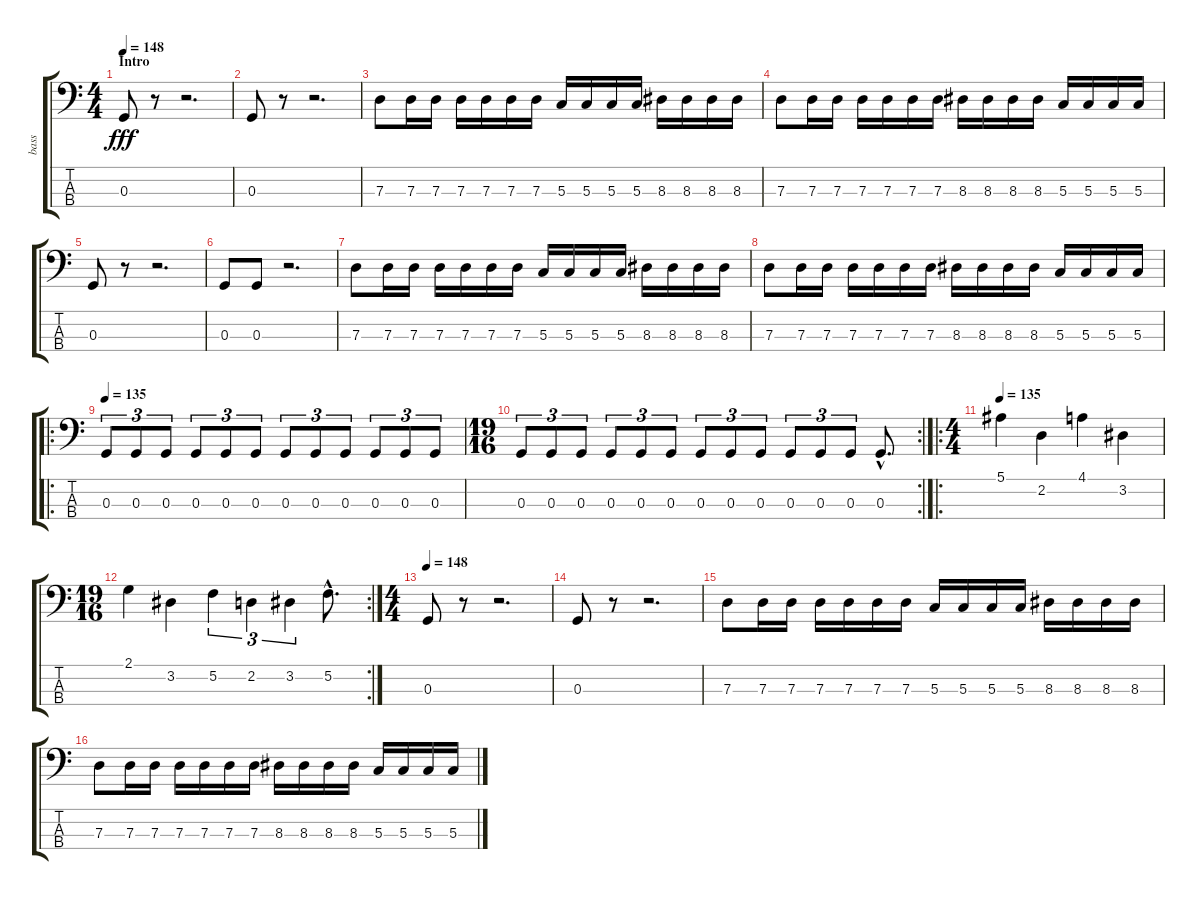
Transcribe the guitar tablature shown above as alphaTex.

\track ("bass" "bass") {instrument electricbasspick}
\staff {score tabs}
\tuning (F2 C2 G1 D1) {hide}
\ts (4 4)
\section ("" "Intro")
\tempo 148
\clef f4
\ks c
0.3.8{dy fff instrument electricbasspick} r.8 r.2{d} |
0.3.8 r.8 r.2{d} |
7.3.8 7.3.16 7.3.16 7.3.16 7.3.16 7.3.16 7.3.16 5.3.16 5.3.16 5.3.16 5.3.16 8.3.16 8.3.16 8.3.16 8.3.16 |
7.3.8 7.3.16 7.3.16 7.3.16 7.3.16 7.3.16 7.3.16 8.3.16 8.3.16 8.3.16 8.3.16 5.3.16 5.3.16 5.3.16 5.3.16 |
0.3.8 r.8 r.2{d} |
0.3.8 0.3.8 r.2{d} |
7.3.8 7.3.16 7.3.16 7.3.16 7.3.16 7.3.16 7.3.16 5.3.16 5.3.16 5.3.16 5.3.16 8.3.16 8.3.16 8.3.16 8.3.16 |
7.3.8 7.3.16 7.3.16 7.3.16 7.3.16 7.3.16 7.3.16 8.3.16 8.3.16 8.3.16 8.3.16 5.3.16 5.3.16 5.3.16 5.3.16 |
\ro
\tempo 135
0.3.8{tu (3 2)} 0.3.8{tu (3 2)} 0.3.8{tu (3 2)} 0.3.8{tu (3 2)} 0.3.8{tu (3 2)} 0.3.8{tu (3 2)} 0.3.8{tu (3 2)} 0.3.8{tu (3 2)} 0.3.8{tu (3 2)} 0.3.8{tu (3 2)} 0.3.8{tu (3 2)} 0.3.8{tu (3 2)} |
\rc 2
\ts (19 16)
0.3.8{tu (3 2)} 0.3.8{tu (3 2)} 0.3.8{tu (3 2)} 0.3.8{tu (3 2)} 0.3.8{tu (3 2)} 0.3.8{tu (3 2)} 0.3.8{tu (3 2)} 0.3.8{tu (3 2)} 0.3.8{tu (3 2)} 0.3.8{tu (3 2)} 0.3.8{tu (3 2)} 0.3.8{tu (3 2)} 0.3{hac}.8{d} |
\ro
\ts (4 4)
\tempo 135
5.1.4 2.2.4 4.1.4 3.2.4 |
\rc 2
\ts (19 16)
2.1.4 3.2.4 5.2.4{tu (3 2)} 2.2.4{tu (3 2)} 3.2.4{tu (3 2)} 5.2{hac}.8{d} |
\ts (4 4)
\tempo 148
0.3.8 r.8 r.2{d} |
0.3.8 r.8 r.2{d} |
7.3.8 7.3.16 7.3.16 7.3.16 7.3.16 7.3.16 7.3.16 5.3.16 5.3.16 5.3.16 5.3.16 8.3.16 8.3.16 8.3.16 8.3.16 |
7.3.8 7.3.16 7.3.16 7.3.16 7.3.16 7.3.16 7.3.16 8.3.16 8.3.16 8.3.16 8.3.16 5.3.16 5.3.16 5.3.16 5.3.16
